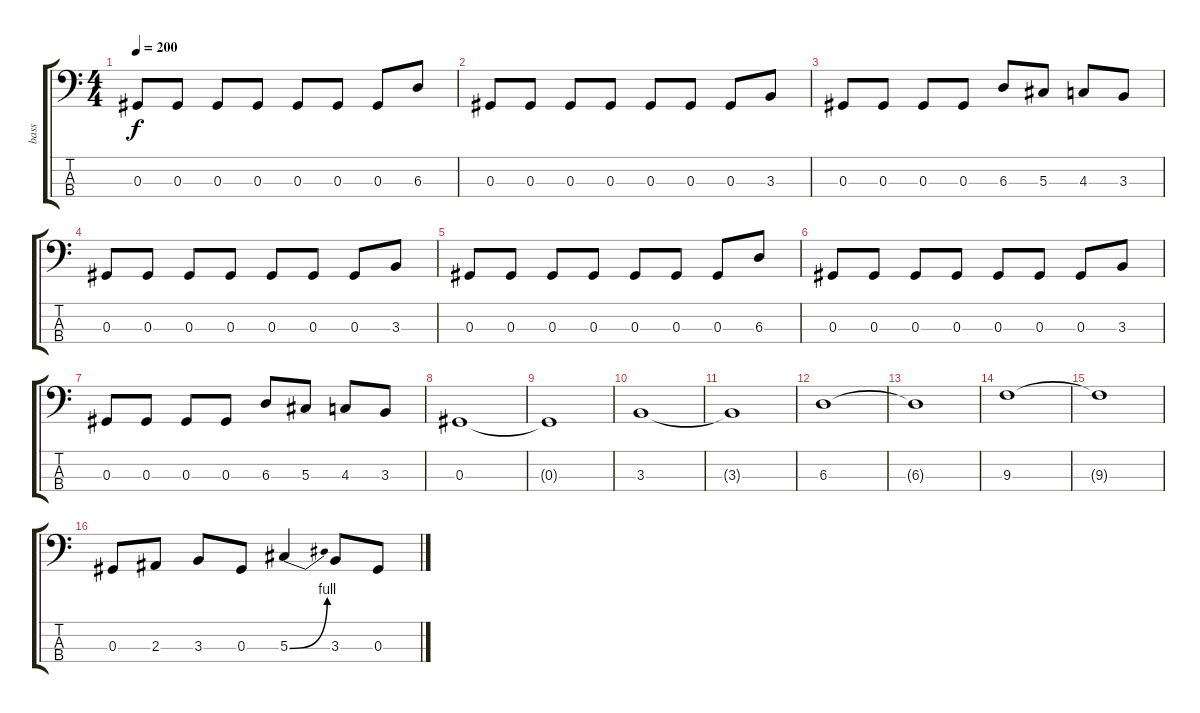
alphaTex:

\track ("bass" "bass") {instrument electricbasspick}
\staff {score tabs}
\tuning (Gb2 Db2 Ab1 Eb1) {hide}
\ts (4 4)
\tempo 200
\clef f4
\ks c
0.3.8{dy f} 0.3.8 0.3.8 0.3.8 0.3.8 0.3.8 0.3.8 6.3.8 |
0.3.8 0.3.8 0.3.8 0.3.8 0.3.8 0.3.8 0.3.8 3.3.8 |
0.3.8 0.3.8 0.3.8 0.3.8 6.3.8 5.3.8 4.3.8 3.3.8 |
0.3.8 0.3.8 0.3.8 0.3.8 0.3.8 0.3.8 0.3.8 3.3.8 |
0.3.8 0.3.8 0.3.8 0.3.8 0.3.8 0.3.8 0.3.8 6.3.8 |
0.3.8 0.3.8 0.3.8 0.3.8 0.3.8 0.3.8 0.3.8 3.3.8 |
0.3.8 0.3.8 0.3.8 0.3.8 6.3.8 5.3.8 4.3.8 3.3.8 |
0.3.1 |
0.3{t}.1 |
3.3.1 |
3.3{t}.1 |
6.3.1 |
6.3{t}.1 |
9.3.1 |
9.3{t}.1 |
0.3.8 2.3.8 3.3.8 0.3.8 5.3{be (bend 0 0 60 4)}.4 3.3.8 0.3.8
